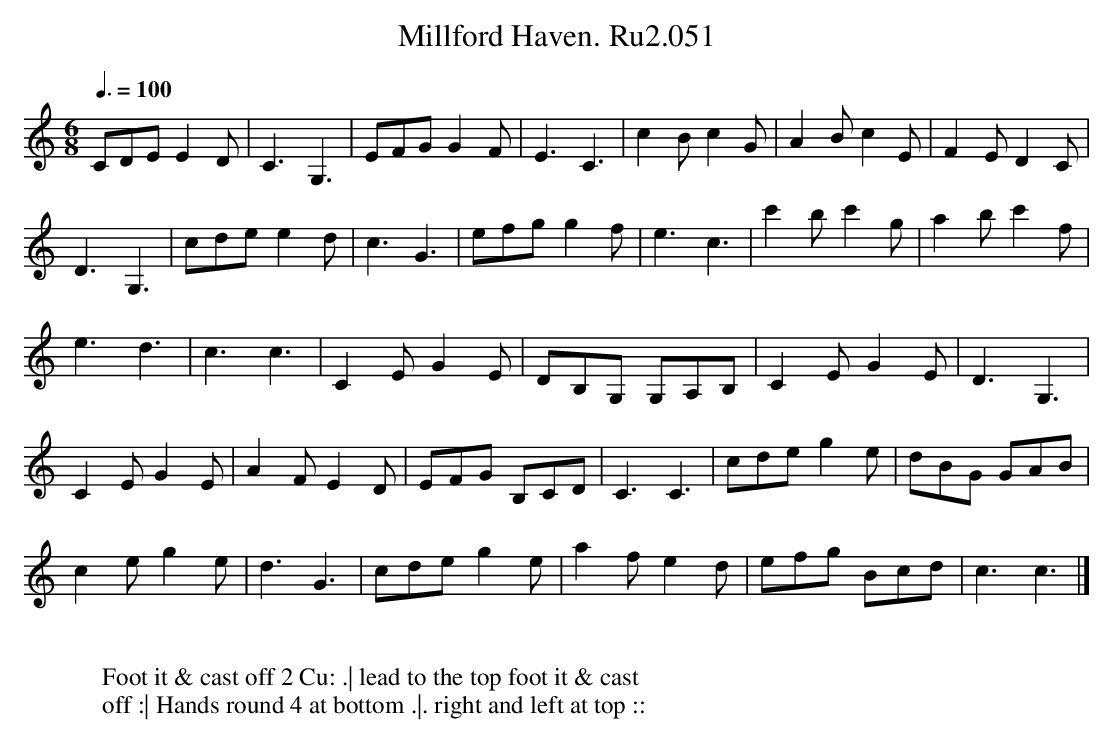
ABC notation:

X:1
T:Millford Haven. Ru2.051
M:6/8
L:1/8
Q:3/8=100
K:C
CDE E2D|C3 G,3|EFG G2F|E3C3|c2B c2G|A2B c2E|F2E D2C|
D3 G,3|cde e2d|c3G3|efg g2f|e3 c3|c'2b c'2g|a2b c'2f|
e3 d3|c3 c3|C2E G2E|DB,G, G,A,B,|C2E G2E|D3G,3|
C2E G2E|A2F E2D|EFG B,CD|C3 C3|cde g2e|dBG GAB|
c2e g2e|d3G3|cde g2e|a2f e2d|efg Bcd|c3 c3|]
W:
W:Foot it & cast off 2 Cu: .| lead to the top foot it & cast
W:off :| Hands round 4 at bottom .|. right and left at top :\:
